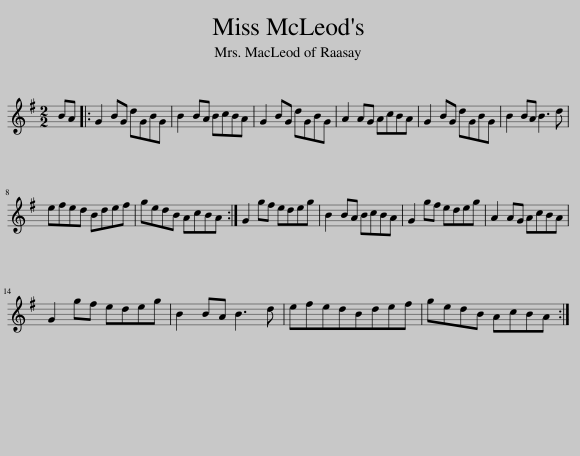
X:1
L:1/8
M:2/2
I:linebreak $
K:G
V:1 treble
V:1
 BA |: G2 BG dGBG | B2 BA BcBA | G2 BG dGBG | A2 AG AcBA | %5
 G2 BG dGBG | B2 BA B3 d |$ efed Bdef | gedB AcBA :| G2 gf edeg | %10
 B2 BA BcBA | G2 gf edeg | A2 AG AcBA |$ G2 gf edeg | B2 BA B3 d | %15
 efedBdef | gedB AcBA :| %17
